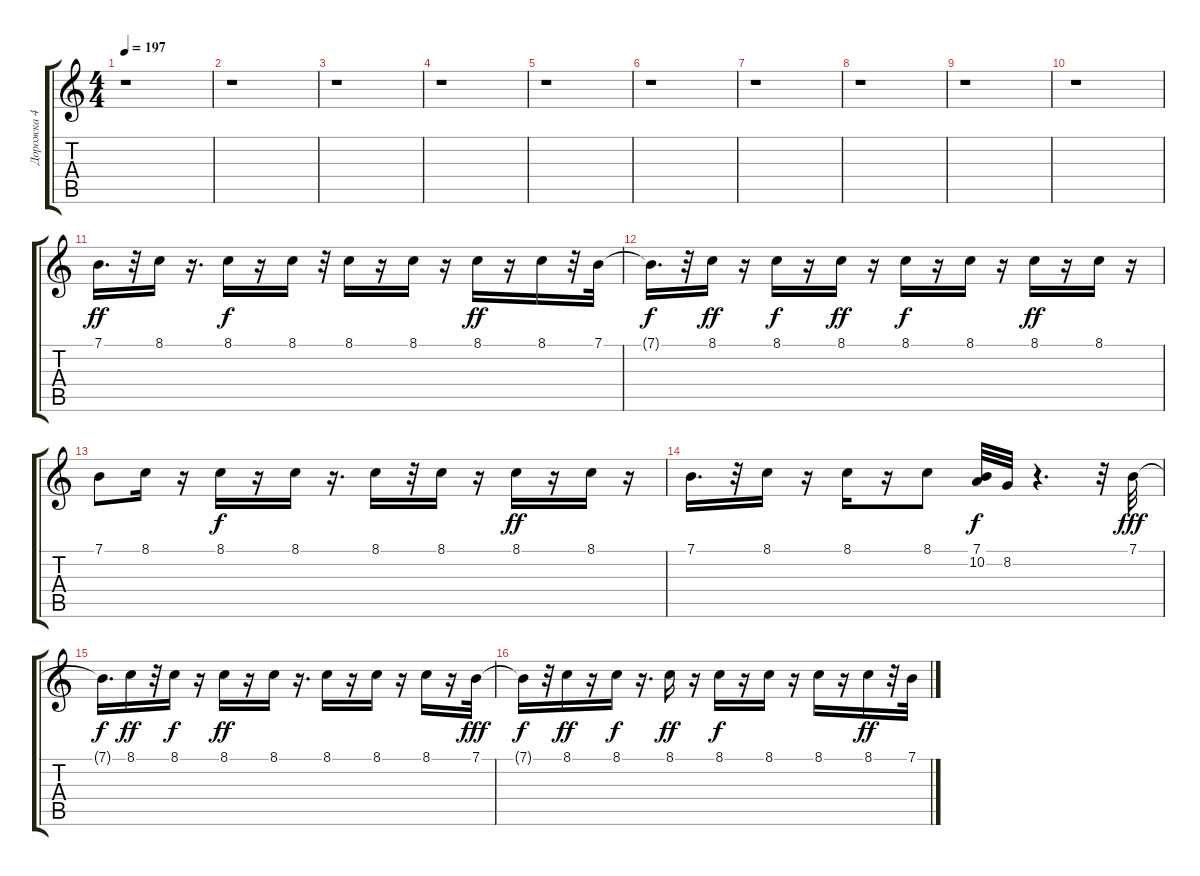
\track ("Дорожка 4" "Дорожка 4") {instrument trumpet}
\staff {score tabs}
\tuning (E4 B3 G3 D3 A2 E2) {hide}
\ts (4 4)
\tempo 197
\clef g2
\ks c
r.1{dy ff} |
r.1 |
r.1 |
r.1 |
r.1 |
r.1 |
r.1 |
r.1 |
r.1 |
r.1 |
7.1.16{d} r.32 8.1.16 r.16{d} 8.1.16{dy f} r.16 8.1.16 r.32 8.1.16 r.16 8.1.16 r.16 8.1.16{dy ff} r.16 8.1.16 r.32 7.1.32 |
7.1{t}.16{d dy f} r.32 8.1.16{dy ff} r.16 8.1.16{dy f} r.16 8.1.16{dy ff} r.16 8.1.16{dy f} r.16 8.1.16 r.16 8.1.16{dy ff} r.16 8.1.16 r.16 |
7.1.8 8.1.16 r.16 8.1.16{dy f} r.16 8.1.16 r.16{d} 8.1.16 r.32 8.1.16 r.16 8.1.16{dy ff} r.16 8.1.16 r.16 |
7.1.16{d} r.32 8.1.16 r.16 8.1.16 r.16 8.1.8 (7.1 10.2).32{dy f} 8.2.32 r.4{d} r.32 7.1.32{dy fff} |
7.1{t}.16{d dy f} 8.1.16{dy ff} r.32 8.1.16{dy f} r.16 8.1.16{dy ff} r.16 8.1.16 r.16{d} 8.1.16 r.16 8.1.16 r.16 8.1.16 r.16 7.1.32{dy fff} |
7.1{t}.16{dy f} r.32 8.1.16{dy ff} r.16 8.1.16{dy f} r.16{d} 8.1.16{dy ff} r.16 8.1.16{dy f} r.16 8.1.16 r.16 8.1.16 r.16 8.1.16{dy ff} r.32 7.1.32
